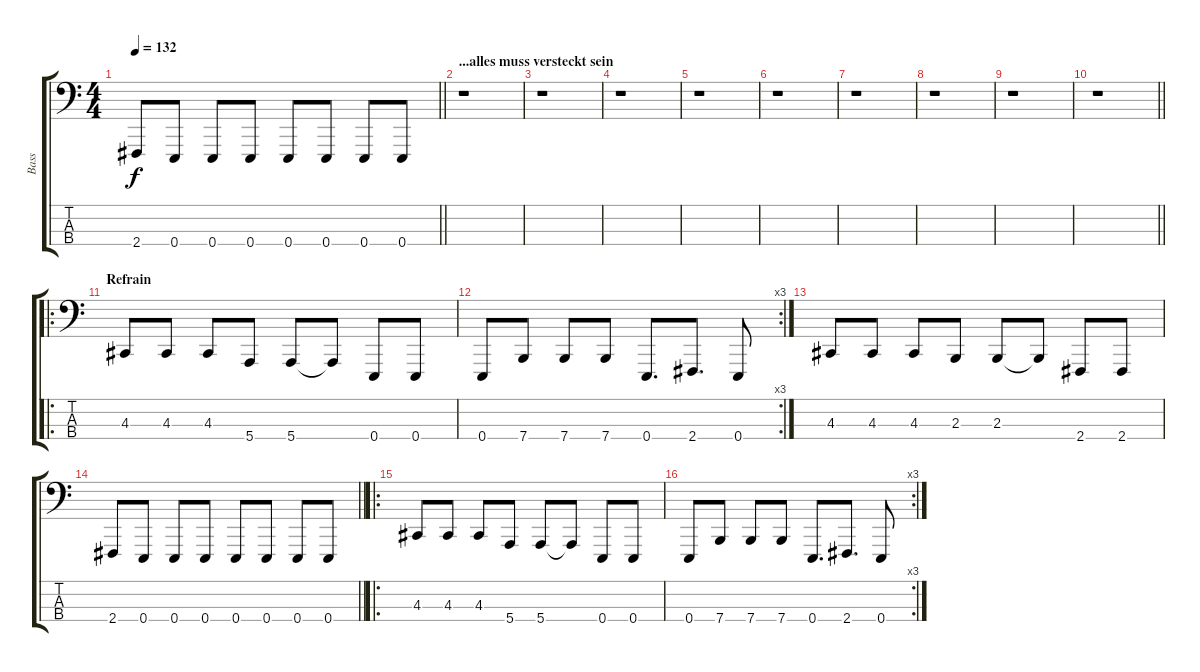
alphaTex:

\track ("Bass" "Bass") {instrument lead2sawtooth}
\staff {score tabs}
\tuning (G2 D2 A1 E1) {hide}
\ts (4 4)
\tempo 132
\clef f4
\barLineRight lightlight
\ks c
2.4.8{dy f} 0.4.8 0.4.8 0.4.8 0.4.8 0.4.8 0.4.8 0.4.8 |
\section ("" "...alles muss versteckt sein")
r.1 |
r.1 |
r.1 |
r.1 |
r.1 |
r.1 |
r.1 |
r.1 |
\barLineRight lightlight
r.1 |
\ro
\section ("" "Refrain")
4.3.8 4.3.8 4.3.8 5.4.8 5.4.8 5.4{t}.8 0.4.8 0.4.8 |
\rc 3
0.4.8 7.4.8 7.4.8 7.4.8 0.4.8{d} 2.4.8{d} 0.4.8 |
4.3.8 4.3.8 4.3.8 2.3.8 2.3.8 2.3{t}.8 2.4.8 2.4.8 |
\barLineRight lightlight
2.4.8 0.4.8 0.4.8 0.4.8 0.4.8 0.4.8 0.4.8 0.4.8 |
\ro
4.3.8 4.3.8 4.3.8 5.4.8 5.4.8 5.4{t}.8 0.4.8 0.4.8 |
\rc 3
0.4.8 7.4.8 7.4.8 7.4.8 0.4.8{d} 2.4.8{d} 0.4.8
